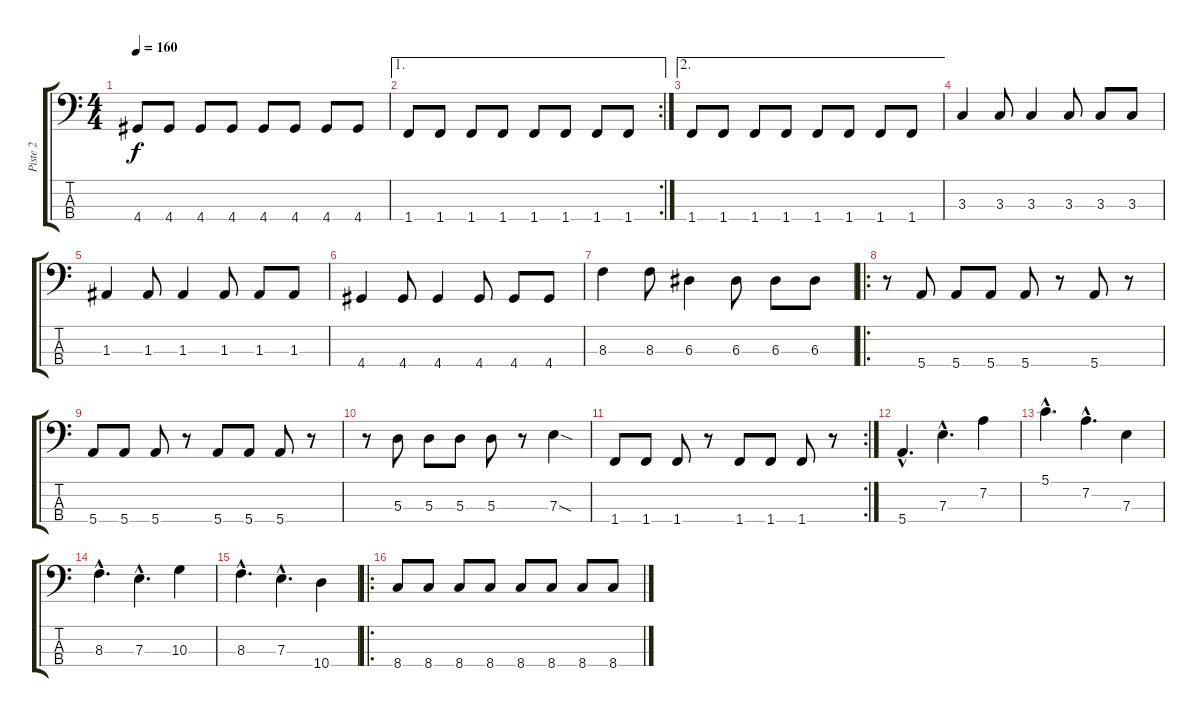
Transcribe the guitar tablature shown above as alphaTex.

\track ("Piste 2" "Piste 2") {instrument electricbasspick}
\staff {score tabs}
\tuning (G2 D2 A1 E1) {hide}
\ts (4 4)
\tempo 160
\clef f4
\ks c
4.4.8{dy f} 4.4.8 4.4.8 4.4.8 4.4.8 4.4.8 4.4.8 4.4.8 |
\ae 1
\rc 2
1.4.8 1.4.8 1.4.8 1.4.8 1.4.8 1.4.8 1.4.8 1.4.8 |
\ae 2
1.4.8 1.4.8 1.4.8 1.4.8 1.4.8 1.4.8 1.4.8 1.4.8 |
3.3.4 3.3.8 3.3.4 3.3.8 3.3.8 3.3.8 |
1.3.4 1.3.8 1.3.4 1.3.8 1.3.8 1.3.8 |
4.4.4 4.4.8 4.4.4 4.4.8 4.4.8 4.4.8 |
8.3.4 8.3.8 6.3.4 6.3.8 6.3.8 6.3.8 |
\ro
r.8 5.4.8 5.4.8 5.4.8 5.4.8 r.8 5.4.8 r.8 |
5.4.8 5.4.8 5.4.8 r.8 5.4.8 5.4.8 5.4.8 r.8 |
r.8 5.3.8 5.3.8 5.3.8 5.3.8 r.8 7.3{sod}.4 |
\rc 2
1.4.8 1.4.8 1.4.8 r.8 1.4.8 1.4.8 1.4.8 r.8 |
5.4{hac}.4{d} 7.3{hac}.4{d} 7.2.4 |
5.1{hac}.4{d} 7.2{hac}.4{d} 7.3.4 |
8.3{hac}.4{d} 7.3{hac}.4{d} 10.3.4 |
8.3{hac}.4{d} 7.3{hac}.4{d} 10.4.4 |
\ro
8.4.8 8.4.8 8.4.8 8.4.8 8.4.8 8.4.8 8.4.8 8.4.8
